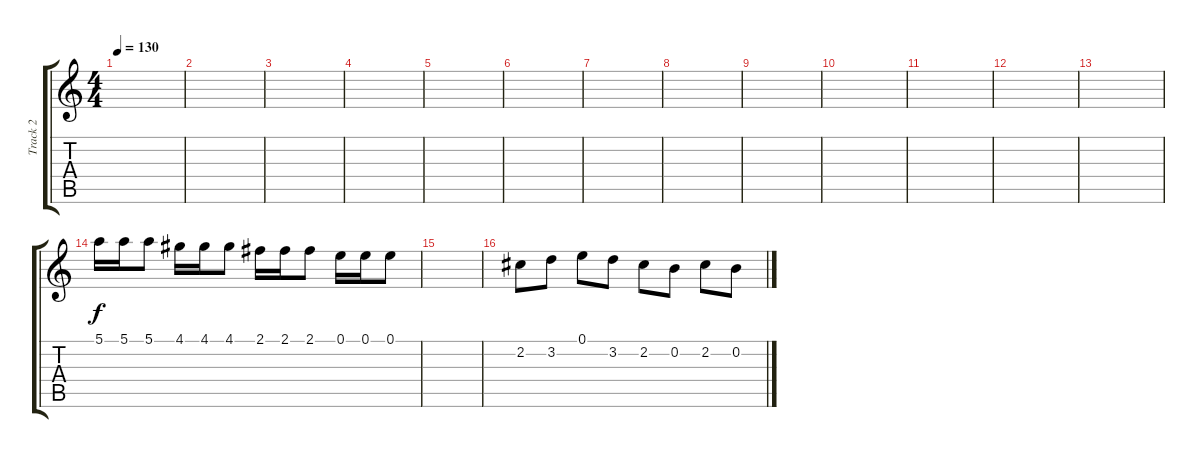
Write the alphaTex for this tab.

\track ("Track 2" "Track 2") {instrument overdrivenguitar}
\staff {score tabs}
\tuning (E4 B3 G3 D3 A2 E2) {hide}
\ts (4 4)
\tempo 130
\clef g2
\ks c
|
|
|
|
|
|
|
|
|
|
|
|
|
5.1.16 5.1.16 5.1.8 4.1.16 4.1.16 4.1.8 2.1.16 2.1.16 2.1.8 0.1.16 0.1.16 0.1.8 |
|
2.2.8 3.2.8 0.1.8 3.2.8 2.2.8 0.2.8 2.2.8 0.2.8
